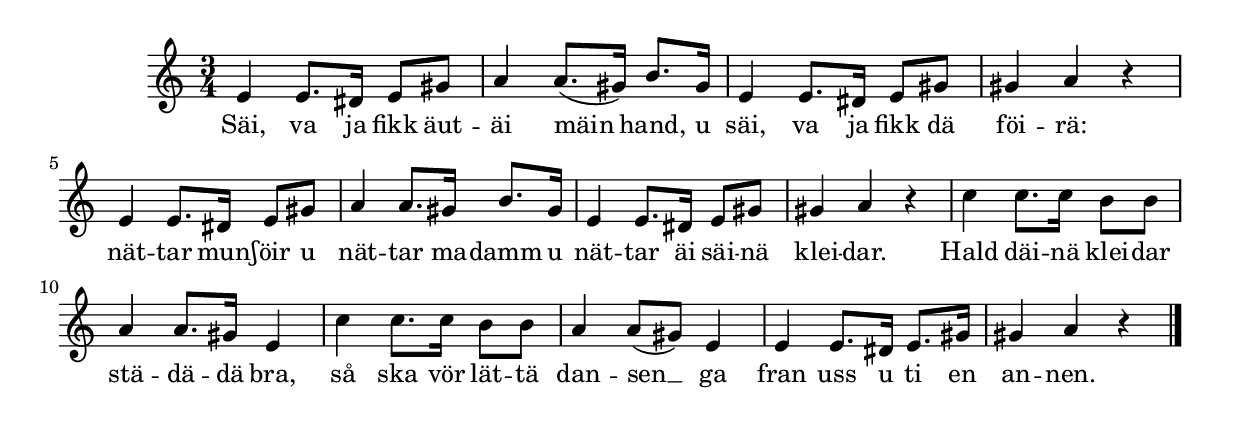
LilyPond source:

{
\time 3/4
\key a \minor

 e'4 e'8. dis'16 e'8 gis'  | 
 a'4 a'8.-( gis'16-) b'8. gis'16  | 
 e'4 e'8. dis'16 e'8 gis'  | 
 gis'4 a' r  | 
 e' e'8. dis'16 e'8 gis'  | 
 a'4 a'8. gis'16 b'8. gis'16  | 
 e'4 e'8. dis'16 e'8 gis'  | 
 gis'4 a' r  | 
 c'' c''8. c''16 b'8 b'  | 
 a'4 a'8. gis'16 e'4  | 
 c'' c''8. c''16 b'8 b'  | 
 a'4 a'8-( gis'-) e'4  | 
 e' e'8. dis'16 e'8. gis'16  | 
 gis'4 a' r \bar "|." |
 }
 \addlyrics {
     Säi, va ja fikk äut -- äi mäin hand, u säi, va ja fikk dä
     föi -- rä: nät -- tar mun -- ʃöir u nät -- tar ma -- damm u
     nät -- tar äi säi -- nä klei -- dar. Hald däi -- nä klei -- dar stä -- dä -- dä bra,
     så ska vör lät -- tä dan -- sen __ ga fran uss u ti en an -- nen.
}
